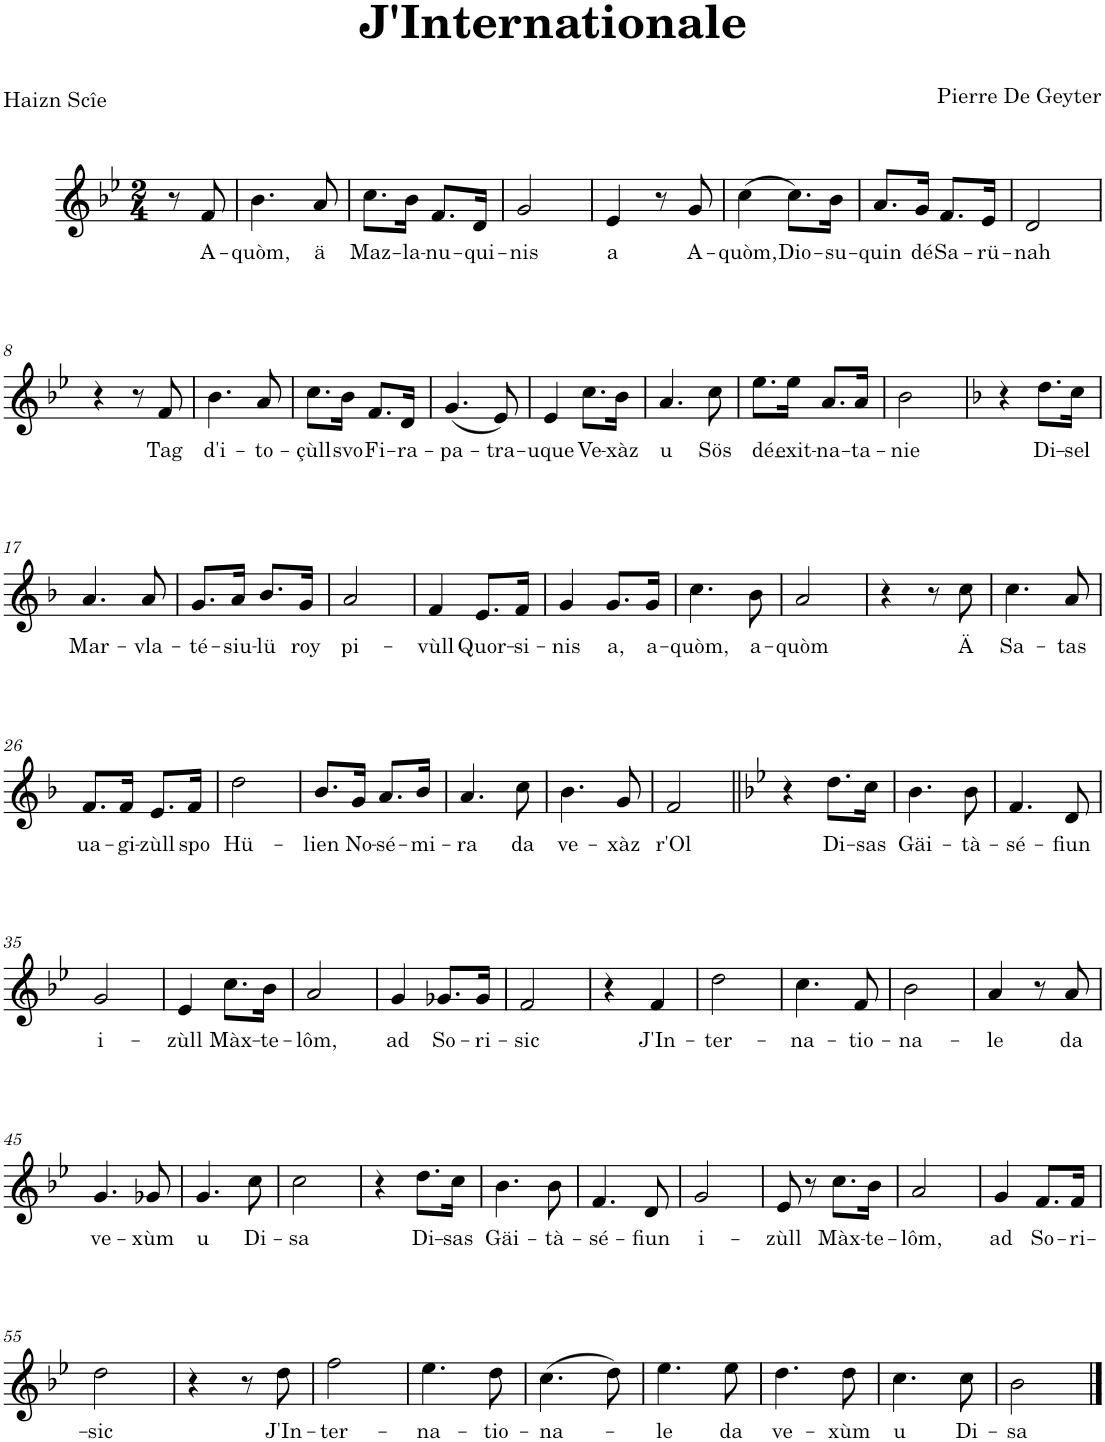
**kern	**text
*part1	*part1
*staff1	*staff1
*I"Voice	*
*I'Vo.	*
*clefG2	*
*k[b-e-]	*
*M2/4	*
=	=
8r	.
!	!LO:LY:b
8f/	A-
=1	=1
!	!LO:LY:b
4.b-\	-quòm,
!	!LO:LY:b
8a/	ä
=2	=2
!	!LO:LY:b
8.cc\L	Maz-
!	!LO:LY:b
16b-\Jk	-la-
!	!LO:LY:b
8.f/L	-nu-
!	!LO:LY:b
16d/Jk	-qui-
=3	=3
!	!LO:LY:b
2g/	-nis
=4	=4
!	!LO:LY:b
4e-/	a
8r	.
!	!LO:LY:b
8g/	A-
=5	=5
!	!LO:LY:b
(4cc\	-quòm,
!	!LO:LY:b
8.cc\L)	Dio-
!	!LO:LY:b
16b-\Jk	-su-
=6	=6
!	!LO:LY:b
8.a/L	quin
!	!LO:LY:b
16g/Jk	dé
!	!LO:LY:b
8.f/L	Sa-
!	!LO:LY:b
16e-/Jk	-rü-
=7	=7
!	!LO:LY:b
2d/	-nah
!!LO:LB:g=z
=8	=8
4r	.
8r	.
!	!LO:LY:b
8f/	Tag
=9	=9
!	!LO:LY:b
4.b-\	d'i-
!	!LO:LY:b
8a/	-to-
=10	=10
!	!LO:LY:b
8.cc\L	-çùll
!	!LO:LY:b
16b-\Jk	svo
!	!LO:LY:b
8.f/L	Fi-
!	!LO:LY:b
16d/Jk	-ra-
=11	=11
!	!LO:LY:b
(4.g/	-pa-
!	!LO:LY:b
8e-/)	-tra-
=12	=12
!	!LO:LY:b
4e-/	-uque
!	!LO:LY:b
8.cc\L	Ve-
!	!LO:LY:b
16b-\Jk	-xàz
=13	=13
!	!LO:LY:b
4.a/	u
!	!LO:LY:b
8cc\	Sös
=14	=14
!	!LO:LY:b
8.ee-\L	dé
!	!LO:LY:b
16ee-\Jk	exit-
!	!LO:LY:b
8.a/L	-na-
!	!LO:LY:b
16a/Jk	-ta-
=15	=15
!	!LO:LY:b
2b-\	-nie
=16	=16
*k[b-]	*
4r	.
!	!LO:LY:b
8.dd\L	Di-
!	!LO:LY:b
16cc\Jk	-sel
!!LO:LB:g=z
=17	=17
!	!LO:LY:b
4.a/	Mar-
!	!LO:LY:b
8a/	-vla-
=18	=18
!	!LO:LY:b
8.g/L	-té-
!	!LO:LY:b
16a/Jk	-siu-
!	!LO:LY:b
8.b-/L	-lü
!	!LO:LY:b
16g/Jk	roy
=19	=19
!	!LO:LY:b
2a/	pi-
=20	=20
!	!LO:LY:b
4f/	-vùll
!	!LO:LY:b
8.e/L	Quor-
!	!LO:LY:b
16f/Jk	-si-
=21	=21
!	!LO:LY:b
4g/	-nis
!	!LO:LY:b
8.g/L	a,
!	!LO:LY:b
16g/Jk	a-
=22	=22
!	!LO:LY:b
4.cc\	-quòm,
!	!LO:LY:b
8b-\	a-
=23	=23
!	!LO:LY:b
2a/	-quòm
=24	=24
4r	.
8r	.
!	!LO:LY:b
8cc\	Ä
=25	=25
!	!LO:LY:b
4.cc\	Sa-
!	!LO:LY:b
8a/	-tas
!!LO:LB:g=z
=26	=26
!	!LO:LY:b
8.f/L	ua-
!	!LO:LY:b
16f/Jk	-gi-
!	!LO:LY:b
8.e/L	-zùll
!	!LO:LY:b
16f/Jk	spo
=27	=27
!	!LO:LY:b
2dd\	Hü-
=28	=28
!	!LO:LY:b
8.b-/L	lien
!	!LO:LY:b
16g/Jk	-No-
!	!LO:LY:b
8.a/L	-sé-
!	!LO:LY:b
16b-/Jk	-mi-
=29	=29
!	!LO:LY:b
4.a/	-ra
!	!LO:LY:b
8cc\	da
=30	=30
!	!LO:LY:b
4.b-\	ve-
!	!LO:LY:b
8g/	-xàz
=31	=31
!	!LO:LY:b
2f/	r'Ol
=32||	=32||
*k[b-e-]	*
4r	.
!	!LO:LY:b
8.dd\L	Di-
!	!LO:LY:b
16cc\Jk	-sas
=33	=33
!	!LO:LY:b
4.b-\	Gäi-
!	!LO:LY:b
8b-\	tà-
=34	=34
!	!LO:LY:b
4.f/	sé-
!	!LO:LY:b
8d/	-fiun
!!LO:LB:g=z
=35	=35
!	!LO:LY:b
2g/	i-
=36	=36
!	!LO:LY:b
4e-/	-zùll
!	!LO:LY:b
8.cc\L	Màx-
!	!LO:LY:b
16b-\Jk	-te-
=37	=37
!	!LO:LY:b
2a/	-lôm,
=38	=38
!	!LO:LY:b
4g/	ad
!	!LO:LY:b
8.g-X/L	So-
!	!LO:LY:b
16g-/Jk	-ri-
=39	=39
!	!LO:LY:b
2f/	-sic
=40	=40
4r	.
!	!LO:LY:b
4f/	J'In-
=41	=41
!	!LO:LY:b
2dd\	-ter-
=42	=42
!	!LO:LY:b
4.cc\	-na-
!	!LO:LY:b
8f/	-tio-
=43	=43
!	!LO:LY:b
2b-\	-na-
=44	=44
!	!LO:LY:b
4a/	-le
8r	.
!	!LO:LY:b
8a/	da
!!LO:LB:g=z
=45	=45
!	!LO:LY:b
4.g/	ve-
!	!LO:LY:b
8g-X/	-xùm
=46	=46
!	!LO:LY:b
4.g/	u
!	!LO:LY:b
8cc\	Di-
=47	=47
!	!LO:LY:b
2cc\	-sa
=48	=48
4r	.
!	!LO:LY:b
8.dd\L	Di-
!	!LO:LY:b
16cc\Jk	-sas
=49	=49
!	!LO:LY:b
4.b-\	Gäi-
!	!LO:LY:b
8b-\	tà-
=50	=50
!	!LO:LY:b
4.f/	-sé-
!	!LO:LY:b
8d/	-fiun
=51	=51
!	!LO:LY:b
2g/	i-
=52	=52
!	!LO:LY:b
8e-/	-zùll
8r	.
!	!LO:LY:b
8.cc\L	Màx-
!	!LO:LY:b
16b-\Jk	-te-
=53	=53
!	!LO:LY:b
2a/	-lôm,
=54	=54
!	!LO:LY:b
4g/	ad
!	!LO:LY:b
8.f/L	So-
!	!LO:LY:b
16f/Jk	-ri-
!!LO:LB:g=z
=55	=55
!	!LO:LY:b
2dd\	-sic
=56	=56
4r	.
8r	.
!	!LO:LY:b
8dd\	J'In-
=57	=57
!	!LO:LY:b
2ff\	-ter-
=58	=58
!	!LO:LY:b
4.ee-\	-na-
!	!LO:LY:b
8dd\	-tio-
=59	=59
!	!LO:LY:b
(4.cc\	-na-
8dd\)	.
=60	=60
!	!LO:LY:b
4.ee-\	le
!	!LO:LY:b
8ee-\	da
=61	=61
!	!LO:LY:b
4.dd\	ve-
!	!LO:LY:b
8dd\	-xùm
=62	=62
!	!LO:LY:b
4.cc\	u
!	!LO:LY:b
8cc\	Di-
=63	=63
!	!LO:LY:b
2b-\	-sa
==	==
*-	*-
